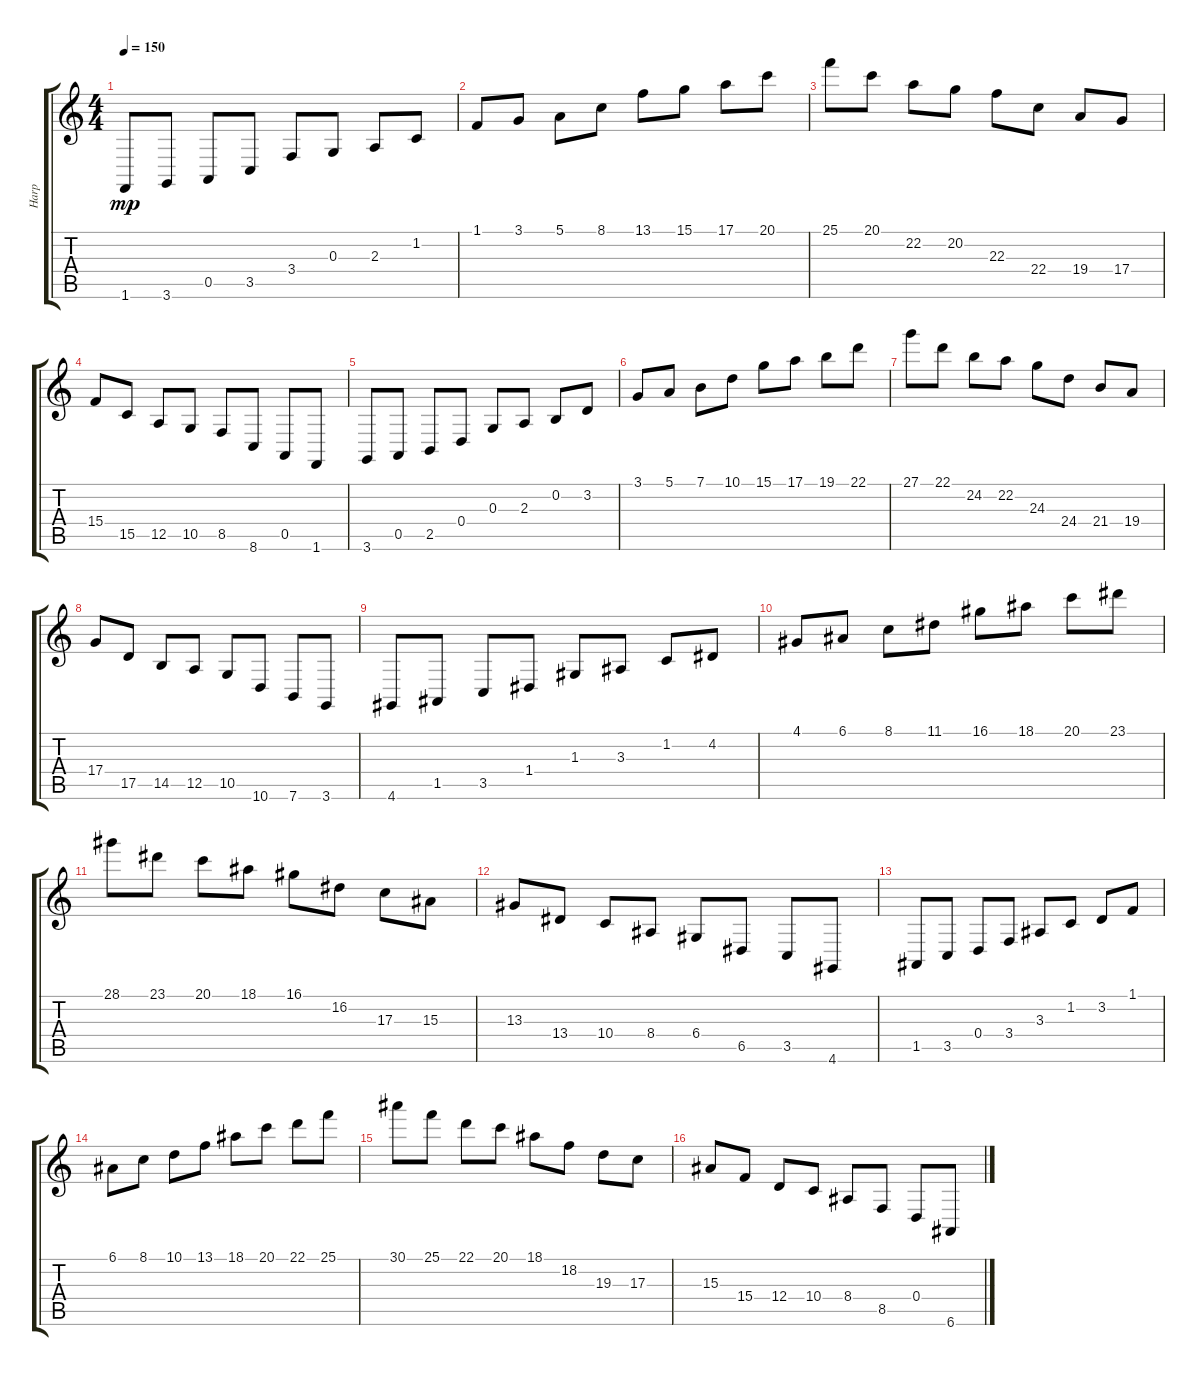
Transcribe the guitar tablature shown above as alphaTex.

\track ("Harp" "Harp") {instrument orchestralharp}
\staff {score tabs}
\tuning (E4 B3 G3 D3 A2 E2) {hide}
\ts (4 4)
\tempo 150
\clef g2
\ks c
1.6.8{dy mp} 3.6.8 0.5.8 3.5.8 3.4.8 0.3.8 2.3.8 1.2.8 |
1.1.8 3.1.8 5.1.8 8.1.8 13.1.8 15.1.8 17.1.8 20.1.8 |
25.1.8 20.1.8 22.2.8 20.2.8 22.3.8 22.4.8 19.4.8 17.4.8 |
15.4.8 15.5.8 12.5.8 10.5.8 8.5.8 8.6.8 0.5.8 1.6.8 |
3.6.8 0.5.8 2.5.8 0.4.8 0.3.8 2.3.8 0.2.8 3.2.8 |
3.1.8 5.1.8 7.1.8 10.1.8 15.1.8 17.1.8 19.1.8 22.1.8 |
27.1.8 22.1.8 24.2.8 22.2.8 24.3.8 24.4.8 21.4.8 19.4.8 |
17.4.8 17.5.8 14.5.8 12.5.8 10.5.8 10.6.8 7.6.8 3.6.8 |
4.6.8 1.5.8 3.5.8 1.4.8 1.3.8 3.3.8 1.2.8 4.2.8 |
4.1.8 6.1.8 8.1.8 11.1.8 16.1.8 18.1.8 20.1.8 23.1.8 |
28.1.8 23.1.8 20.1.8 18.1.8 16.1.8 16.2.8 17.3.8 15.3.8 |
13.3.8 13.4.8 10.4.8 8.4.8 6.4.8 6.5.8 3.5.8 4.6.8 |
1.5.8 3.5.8 0.4.8 3.4.8 3.3.8 1.2.8 3.2.8 1.1.8 |
6.1.8 8.1.8 10.1.8 13.1.8 18.1.8 20.1.8 22.1.8 25.1.8 |
30.1.8 25.1.8 22.1.8 20.1.8 18.1.8 18.2.8 19.3.8 17.3.8 |
15.3.8 15.4.8 12.4.8 10.4.8 8.4.8 8.5.8 0.4.8 6.6.8
